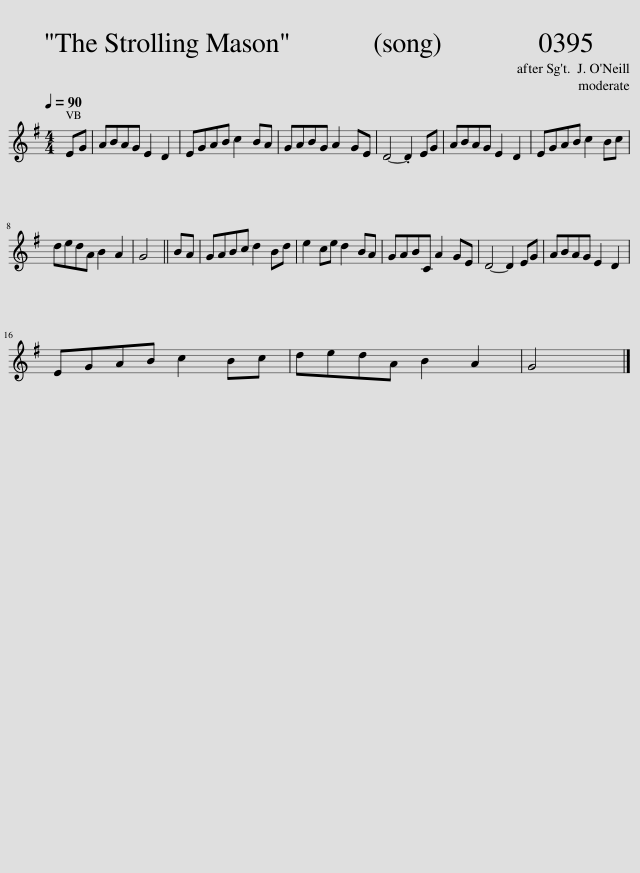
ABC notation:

X:1
L:1/8
Q:1/4=90
M:4/4
I:linebreak $
K:G
V:1 treble
V:1
 EG | ABAG E2 D2 | EGAB c2 BA | GABG A2 GE | D4- .D2 EG | %5
 ABAG E2 D2 | EGAB c2 Bc |$ dedA B2 A2 | G4 || BA | %10
 GABc d2 Bd | e2 ce d2 BA | GABC A2 GE | D4- D2 EG | ABAG E2 D2 |$ %15
 EGAB c2 Bc | dedA B2 A2 | G4 |] %18
